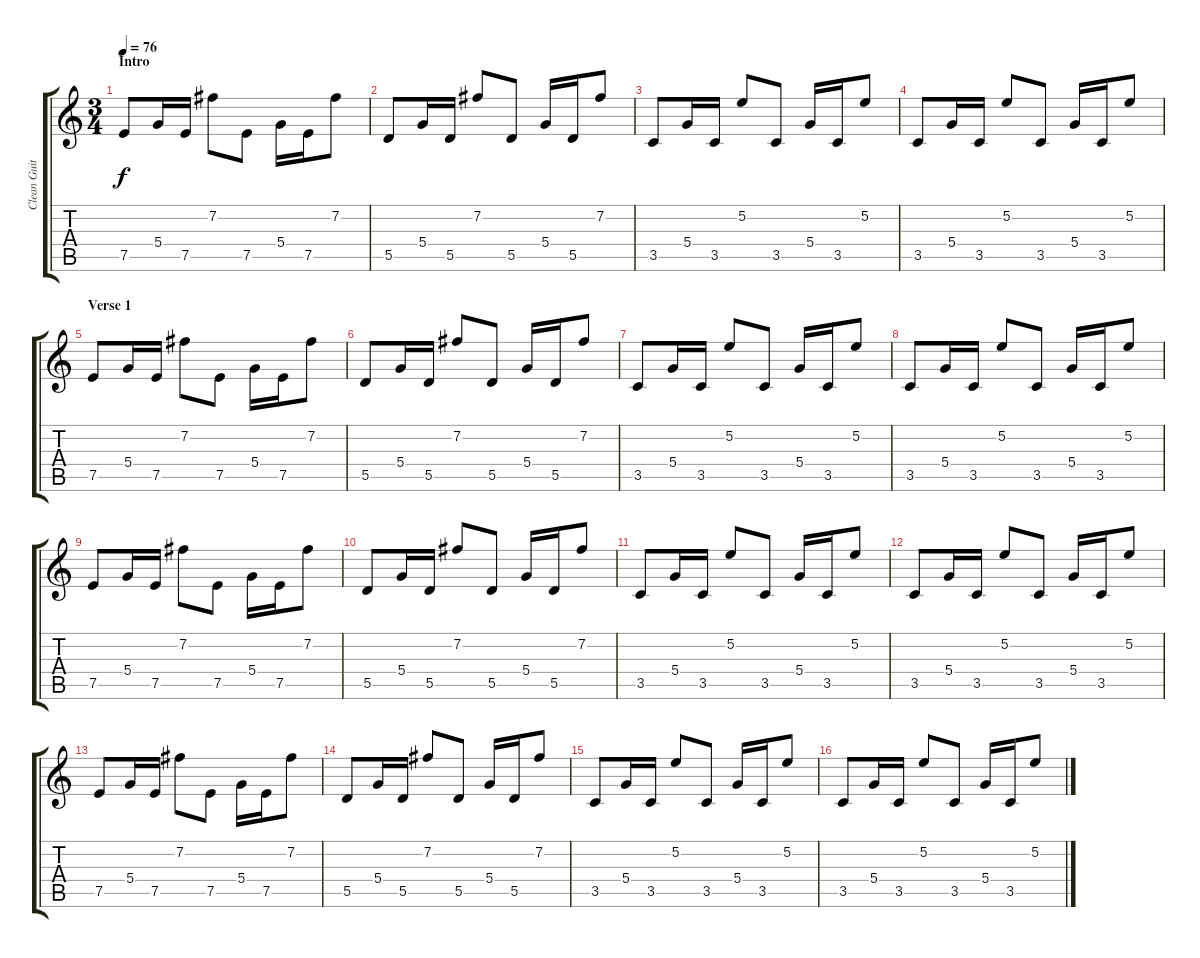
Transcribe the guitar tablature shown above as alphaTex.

\track ("Clean Guitar 1" "Clean Guit") {instrument electricguitarjazz}
\staff {score tabs}
\tuning (E4 B3 G3 D3 A2 E2) {hide}
\ts (3 4)
\section ("" "Intro")
\tempo 76
\clef g2
\ks c
7.5.8{dy f instrument electricguitarjazz} 5.4.16 7.5.16 7.2.8 7.5.8 5.4.16 7.5.16 7.2.8 |
5.5.8 5.4.16 5.5.16 7.2.8 5.5.8 5.4.16 5.5.16 7.2.8 |
3.5.8 5.4.16 3.5.16 5.2.8 3.5.8 5.4.16 3.5.16 5.2.8 |
3.5.8 5.4.16 3.5.16 5.2.8 3.5.8 5.4.16 3.5.16 5.2.8 |
\section ("" "Verse 1")
7.5.8 5.4.16 7.5.16 7.2.8 7.5.8 5.4.16 7.5.16 7.2.8 |
5.5.8 5.4.16 5.5.16 7.2.8 5.5.8 5.4.16 5.5.16 7.2.8 |
3.5.8 5.4.16 3.5.16 5.2.8 3.5.8 5.4.16 3.5.16 5.2.8 |
3.5.8 5.4.16 3.5.16 5.2.8 3.5.8 5.4.16 3.5.16 5.2.8 |
7.5.8 5.4.16 7.5.16 7.2.8 7.5.8 5.4.16 7.5.16 7.2.8 |
5.5.8 5.4.16 5.5.16 7.2.8 5.5.8 5.4.16 5.5.16 7.2.8 |
3.5.8 5.4.16 3.5.16 5.2.8 3.5.8 5.4.16 3.5.16 5.2.8 |
3.5.8 5.4.16 3.5.16 5.2.8 3.5.8 5.4.16 3.5.16 5.2.8 |
7.5.8 5.4.16 7.5.16 7.2.8 7.5.8 5.4.16 7.5.16 7.2.8 |
5.5.8 5.4.16 5.5.16 7.2.8 5.5.8 5.4.16 5.5.16 7.2.8 |
3.5.8 5.4.16 3.5.16 5.2.8 3.5.8 5.4.16 3.5.16 5.2.8 |
3.5.8 5.4.16 3.5.16 5.2.8 3.5.8 5.4.16 3.5.16 5.2.8
